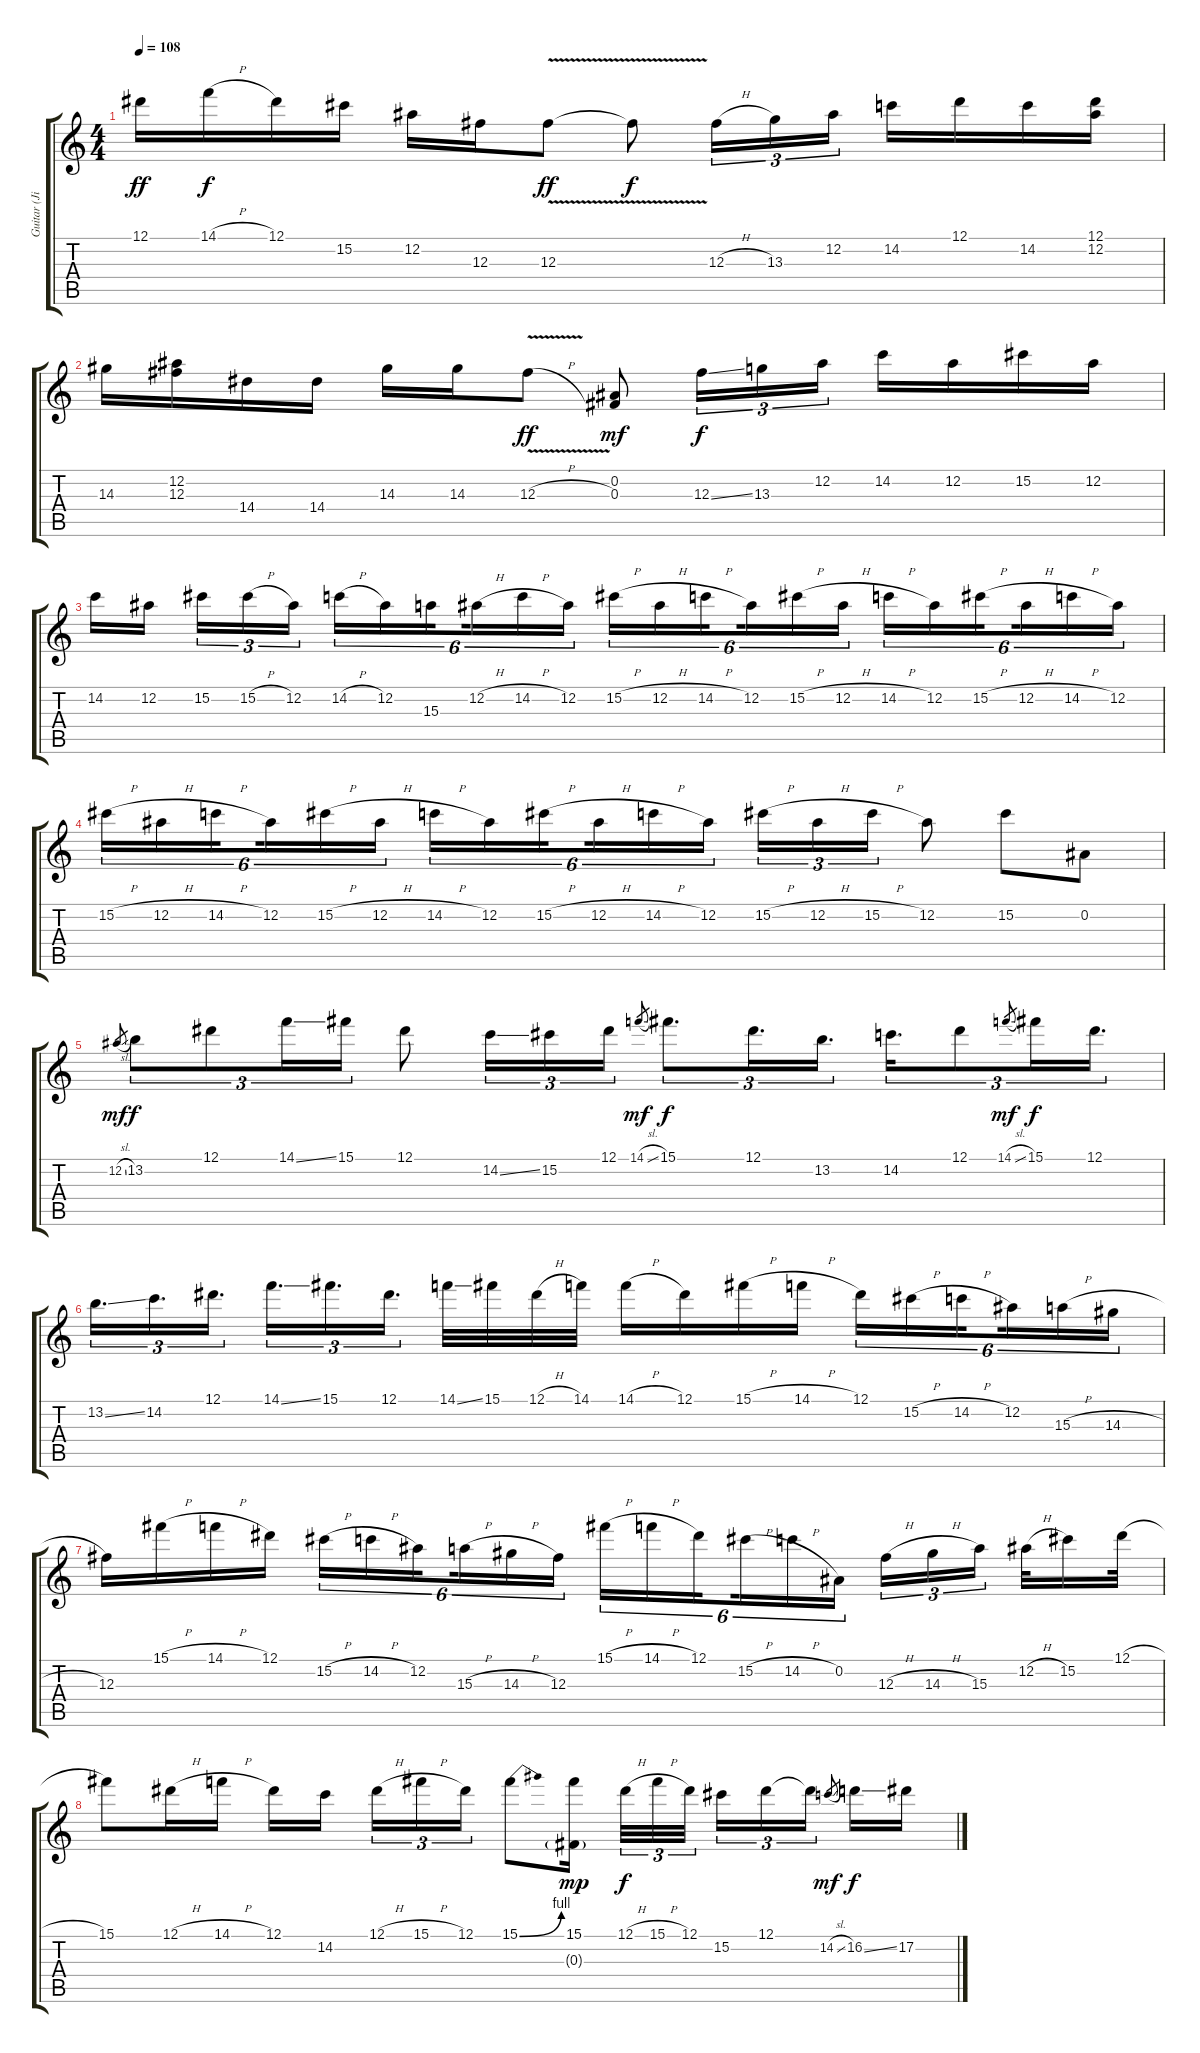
\track ("Guitar (Jimi Hendrix)" "Guitar (Ji") {instrument overdrivenguitar}
\staff {score tabs}
\tuning (Eb4 Bb3 Gb3 Db3 Ab2 Eb2) {hide}
\ts (4 4)
\tempo 108
\clef g2
\ks c
12.1.16{dy ff} 14.1{h}.16{dy f} 12.1.16 15.2.16 12.2.16 12.3.16 12.3{v}.8{dy ff} 12.3{t}.8{dy f} 12.3{h}.16{tu (3 2)} 13.3.16{tu (3 2)} 12.2.16{tu (3 2)} 14.2.16 12.1.16 14.2.16 (12.1 12.2).16 |
14.3.16 (12.2 12.3).16 14.4.16 14.4.16 14.3.16 14.3.16 12.3{v h}.8{dy ff} (0.2 0.3).8{dy mf} 12.3{ss}.16{tu (3 2) dy f} 13.3.16{tu (3 2)} 12.2.16{tu (3 2)} 14.2.16 12.2.16 15.2.16 12.2.16 |
14.2.16 12.2.16{beam splitsecondary} 15.2.16{tu (3 2)} 15.2{h}.16{tu (3 2)} 12.2.16{tu (3 2)} 14.2{h}.16{tu (6 4)} 12.2.16{tu (6 4)} 15.3.16{tu (6 4) beam splitsecondary} 12.2{h}.16{tu (6 4)} 14.2{h}.16{tu (6 4)} 12.2.16{tu (6 4)} 15.2{h}.16{tu (6 4)} 12.2{h}.16{tu (6 4)} 14.2{h}.16{tu (6 4) beam splitsecondary} 12.2.16{tu (6 4)} 15.2{h}.16{tu (6 4)} 12.2{h}.16{tu (6 4)} 14.2{h}.16{tu (6 4)} 12.2.16{tu (6 4)} 15.2{h}.16{tu (6 4) beam splitsecondary} 12.2{h}.16{tu (6 4)} 14.2{h}.16{tu (6 4)} 12.2.16{tu (6 4)} |
15.2{h}.16{tu (6 4)} 12.2{h}.16{tu (6 4)} 14.2{h}.16{tu (6 4) beam splitsecondary} 12.2.16{tu (6 4)} 15.2{h}.16{tu (6 4)} 12.2{h}.16{tu (6 4)} 14.2{h}.16{tu (6 4)} 12.2.16{tu (6 4)} 15.2{h}.16{tu (6 4) beam splitsecondary} 12.2{h}.16{tu (6 4)} 14.2{h}.16{tu (6 4)} 12.2.16{tu (6 4)} 15.2{h}.16{tu (3 2)} 12.2{h}.16{tu (3 2)} 15.2{h}.16{tu (3 2)} 12.2.8 15.2.8 0.2.8 |
12.2{sl}.8{gr dy mf} 13.2.8{tu (3 2) dy f} 12.1.8{tu (3 2)} 14.1{ss}.16{tu (3 2)} 15.1.16{tu (3 2)} 12.1.8 14.2{ss}.16{tu (3 2)} 15.2.16{tu (3 2)} 12.1.16{tu (3 2)} 14.1{sl}.8{gr dy mf} 15.1.8{d tu (3 2) dy f} 12.1.16{d tu (3 2)} 13.2.16{d tu (3 2)} 14.2.16{d tu (3 2)} 12.1.8{tu (3 2)} 14.1{sl}.8{gr dy mf} 15.1.16{tu (3 2) dy f} 12.1.16{d tu (3 2)} |
13.2{ss}.16{d tu (3 2)} 14.2.16{d tu (3 2)} 12.1.16{d tu (3 2)} 14.1{ss}.16{d tu (3 2)} 15.1.16{d tu (3 2)} 12.1.16{d tu (3 2) beam splitsecondary} 14.1{ss}.32 15.1.32 12.1{h}.32 14.1.32 14.1{h}.16 12.1.16 15.1{h}.16 14.1{h}.16 12.1.16{tu (6 4)} 15.2{h}.16{tu (6 4)} 14.2{h}.16{tu (6 4) beam splitsecondary} 12.2.16{tu (6 4)} 15.3{h}.16{tu (6 4)} 14.3{h}.16{tu (6 4)} |
12.3.16 15.1{h}.16 14.1{h}.16 12.1.16 15.2{h}.16{tu (6 4)} 14.2{h}.16{tu (6 4)} 12.2.16{tu (6 4) beam splitsecondary} 15.3{h}.16{tu (6 4)} 14.3{h}.16{tu (6 4)} 12.3.16{tu (6 4)} 15.1{h}.16{tu (6 4)} 14.1{h}.16{tu (6 4)} 12.1.16{tu (6 4) beam splitsecondary} 15.2{h}.16{tu (6 4)} 14.2{h}.16{tu (6 4)} 0.2.16{tu (6 4)} 12.3{h}.16{tu (3 2)} 14.3{h}.16{tu (3 2)} 15.3.16{tu (3 2) beam splitsecondary} 12.2{h}.32 15.2.16 12.1{h}.32 |
15.1.8 12.1{h}.16 14.1{h}.16 12.1.16 14.2.16{beam splitsecondary} 12.1{h}.16{tu (3 2)} 15.1{h}.16{tu (3 2)} 12.1.16{tu (3 2)} 15.1{be (bend 0 0 60 4)}.8 (15.1 0.3{g}).16{dy mp beam splitsecondary} 12.1{h}.32{tu (3 2) dy f} 15.1{h}.32{tu (3 2)} 12.1.32{tu (3 2)} 15.2.16{tu (3 2)} 12.1.16{tu (3 2)} 12.1{t}.16{tu (3 2)} 14.2{sl}.8{gr dy mf beam splitsecondary} 16.2{ss}.16{dy f} 17.2.16
